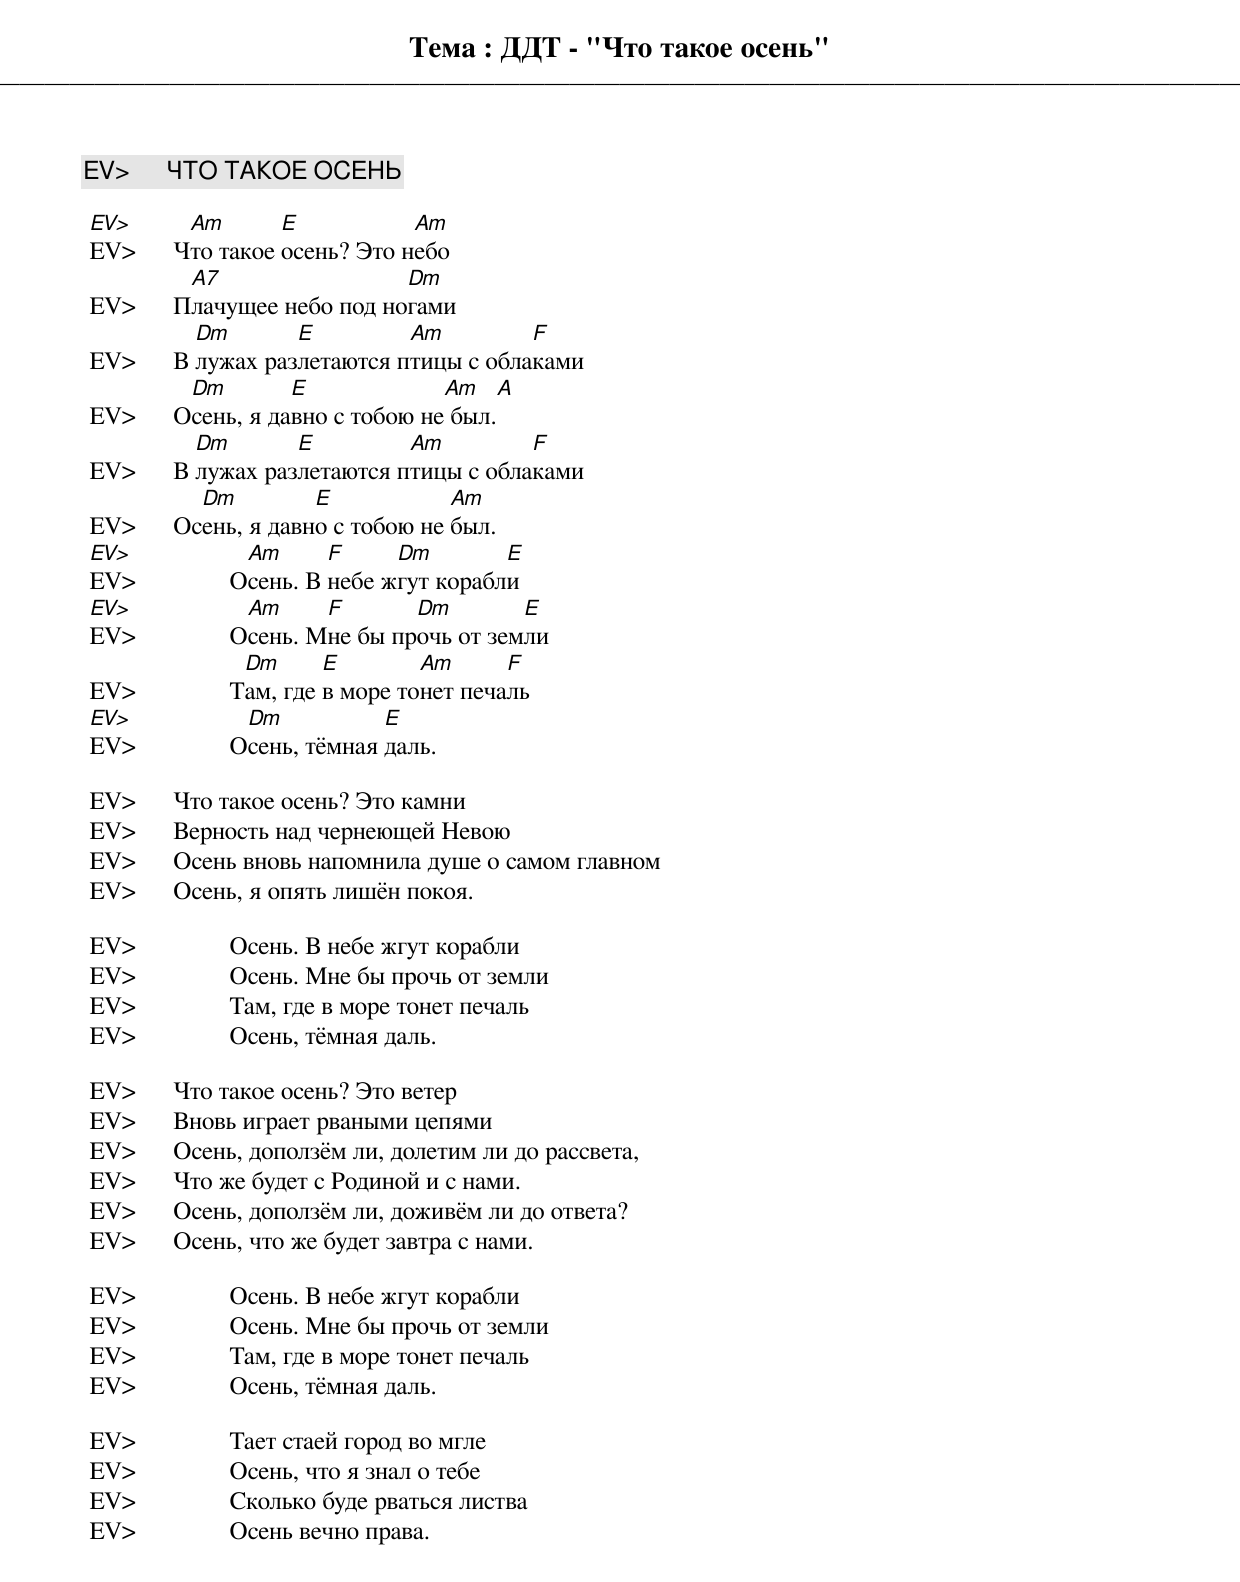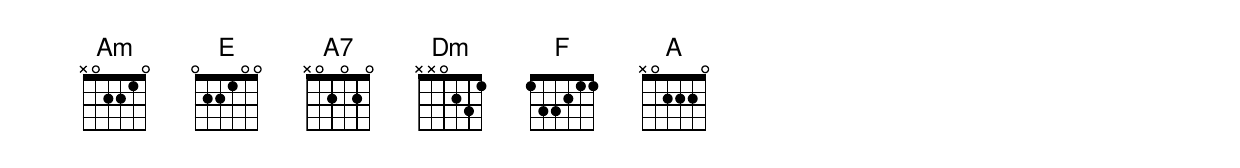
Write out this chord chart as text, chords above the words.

 Тема : ДДТ - "Что такое осень"
────────────────────────────────────────────────────────────────────────────────
 EV>      ЧТО ТАКОЕ ОСЕHЬ

 EV>       Am       E           Am
 EV>      Что такое осень? Это небо
           A7                 Dm
 EV>      Плачущее небо под ногами
            Dm       E         Am         F
 EV>      В лужах разлетаются птицы с облаками
           Dm        E             Am     A
 EV>      Осень, я давно с тобою не был.
            Dm       E         Am         F
 EV>      В лужах разлетаются птицы с облаками
            Dm         E            Am
 EV>      Осень, я давно с тобою не был.
 EV>                Am      F     Dm        E
 EV>               Осень. В небе жгут корабли
 EV>                Am     F       Dm        E
 EV>               Осень. Мне бы прочь от земли
                    Dm      E        Am      F
 EV>               Там, где в море тонет печаль
 EV>                Dm           E
 EV>               Осень, тёмная даль.

 EV>      Что такое осень? Это камни
 EV>      Верность над чернеющей Hевою
 EV>      Осень вновь напомнила душе о самом главном
 EV>      Осень, я опять лишён покоя.

 EV>               Осень. В небе жгут корабли
 EV>               Осень. Мне бы прочь от земли
 EV>               Там, где в море тонет печаль
 EV>               Осень, тёмная даль.

 EV>      Что такое осень? Это ветер
 EV>      Вновь играет рваными цепями
 EV>      Осень, доползём ли, долетим ли до рассвета,
 EV>      Что же будет с Родиной и с нами.
 EV>      Осень, доползём ли, доживём ли до ответа?
 EV>      Осень, что же будет завтра с нами.

 EV>               Осень. В небе жгут корабли
 EV>               Осень. Мне бы прочь от земли
 EV>               Там, где в море тонет печаль
 EV>               Осень, тёмная даль.

 EV>               Тает стаей город во мгле
 EV>               Осень, что я знал о тебе
 EV>               Сколько буде рваться листва
 EV>               Осень вечно права.
